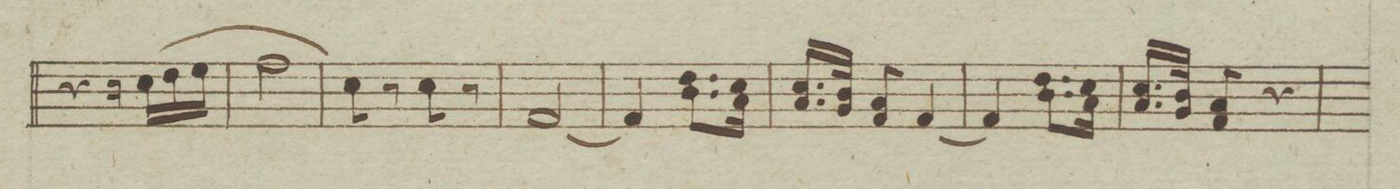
**kern	**dynam
*I"Viola	*
*clefC3	*
*k[f#]	*
*met(c)	*
*M2/4	*
4r	.
16r	.
(16d\LL	.
16e\	.
16f#\JJ	.
=149	=149
2g\	.
=150	=150
8d\)	.
8r	.
8d\	.
8r	.
=151	=151
[2G/	.
=152	=152
4G/]	.
8.eL 8.c\	.
16dJk 16B\	.
=153	=153
16.dLL 16.B/	.
32cJJk 32A/	.
8B 8G/	.
[4G/	.
=154	=154
4G/]	.
8.eL 8.c\	.
16dJk 16B\	.
=155	=155
16.dLL 16.B/	.
32cJJk 32A/	.
8B 8G/	.
4r	.
=156	=156
*-	*-
